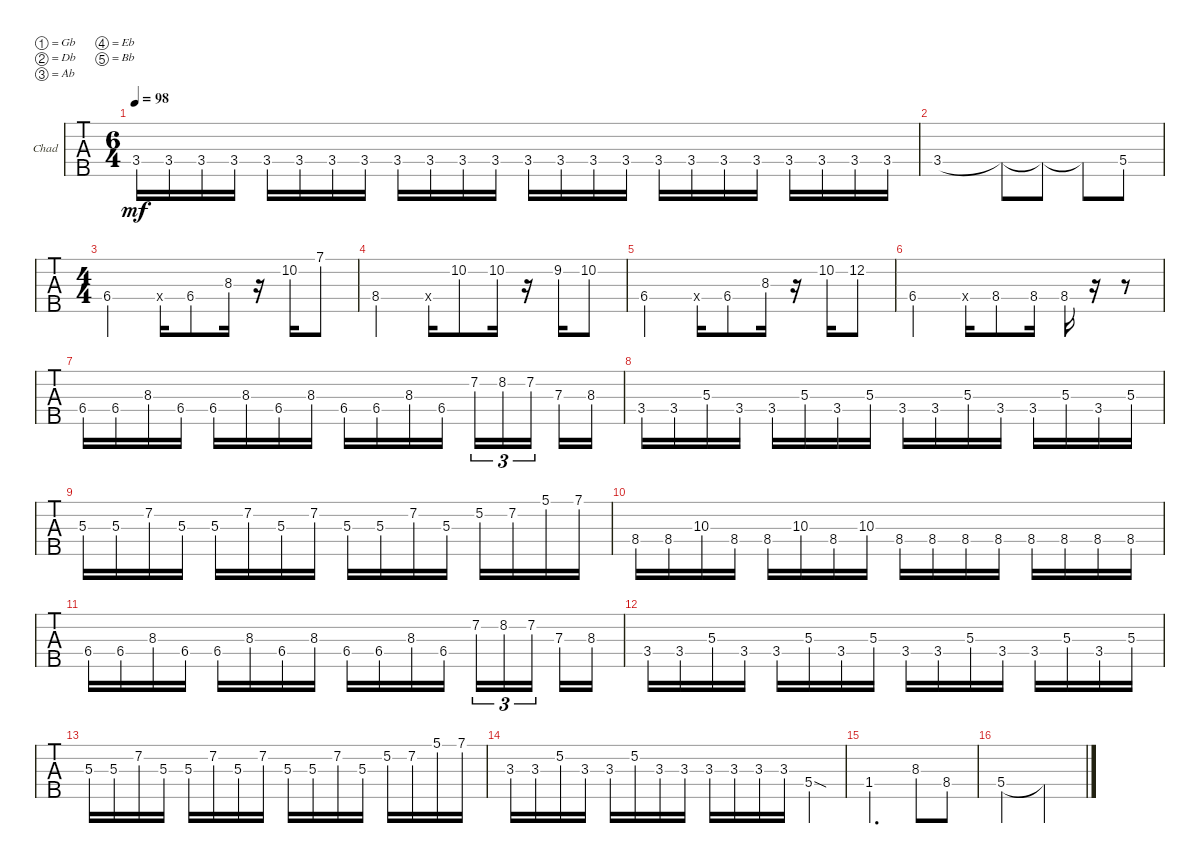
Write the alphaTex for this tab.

\defaultSystemsLayout 4
\bracketExtendMode groupsimilarinstruments
\firstSystemTrackNameOrientation horizontal
\otherSystemsTrackNameOrientation horizontal
\track ("Chad" "Chad") {instrument electricbassfinger}
\staff {tabs}
\tuning (Gb2 Db2 Ab1 Eb1 Bb0)
\ts (6 4)
\tempo 98
\clef f4
\ks c
3.4.16{dy mf} 3.4.16 3.4.16 3.4.16 3.4.16 3.4.16 3.4.16 3.4.16 3.4.16 3.4.16 3.4.16 3.4.16 3.4.16 3.4.16 3.4.16 3.4.16 3.4.16 3.4.16 3.4.16 3.4.16 3.4.16 3.4.16 3.4.16 3.4.16 |
3.4.1 3.4{t}.8 3.4{t}.8 3.4{t}.8 5.4.8 |
\ts (4 4)
6.4.2 6.4{x}.16 6.4{st}.8 8.3.16 r.16 10.2.16 7.1.8 |
8.4.2 6.4{x}.16 10.2.8 10.2.16 r.16 9.2.16 10.2.8 |
6.4.2 6.4{x}.16 6.4{st}.8 8.3.16 r.16 10.2.16 12.2.8 |
6.4.2 6.4{x}.16 8.4{st}.8 8.4.16 8.4.16 r.16 r.8 |
6.4.16 6.4.16 8.3.16 6.4.16 6.4.16 8.3.16 6.4.16 8.3.16 6.4.16 6.4.16 8.3.16 6.4.16 7.2.16{tu (3 2)} 8.2.16{tu (3 2)} 7.2.16{tu (3 2)} 7.3.16 8.3.16 |
3.4.16 3.4.16 5.3.16 3.4.16 3.4.16 5.3.16 3.4.16 5.3.16 3.4.16 3.4.16 5.3.16 3.4.16 3.4.16 5.3.16 3.4.16 5.3.16 |
5.3.16 5.3.16 7.2.16 5.3.16 5.3.16 7.2.16 5.3.16 7.2.16 5.3.16 5.3.16 7.2.16 5.3.16 5.2.16 7.2.16 5.1.16 7.1.16 |
8.4.16 8.4.16 10.3.16 8.4.16 8.4.16 10.3.16 8.4.16 10.3.16 8.4.16 8.4.16 8.4.16 8.4.16 8.4.16 8.4.16 8.4.16 8.4.16 |
6.4.16 6.4.16 8.3.16 6.4.16 6.4.16 8.3.16 6.4.16 8.3.16 6.4.16 6.4.16 8.3.16 6.4.16 7.2.16{tu (3 2)} 8.2.16{tu (3 2)} 7.2.16{tu (3 2)} 7.3.16 8.3.16 |
3.4.16 3.4.16 5.3.16 3.4.16 3.4.16 5.3.16 3.4.16 5.3.16 3.4.16 3.4.16 5.3.16 3.4.16 3.4.16 5.3.16 3.4.16 5.3.16 |
5.3.16 5.3.16 7.2.16 5.3.16 5.3.16 7.2.16 5.3.16 7.2.16 5.3.16 5.3.16 7.2.16 5.3.16 5.2.16 7.2.16 5.1.16 7.1.16 |
3.3.16 3.3.16 5.2.16 3.3.16 3.3.16 5.2.16 3.3.16 3.3.16 3.3.16 3.3.16 3.3.16 3.3.16 5.4{sod}.4 |
1.4.2{d} 8.3.8 8.4.8 |
5.4.2 5.4{t}.2
